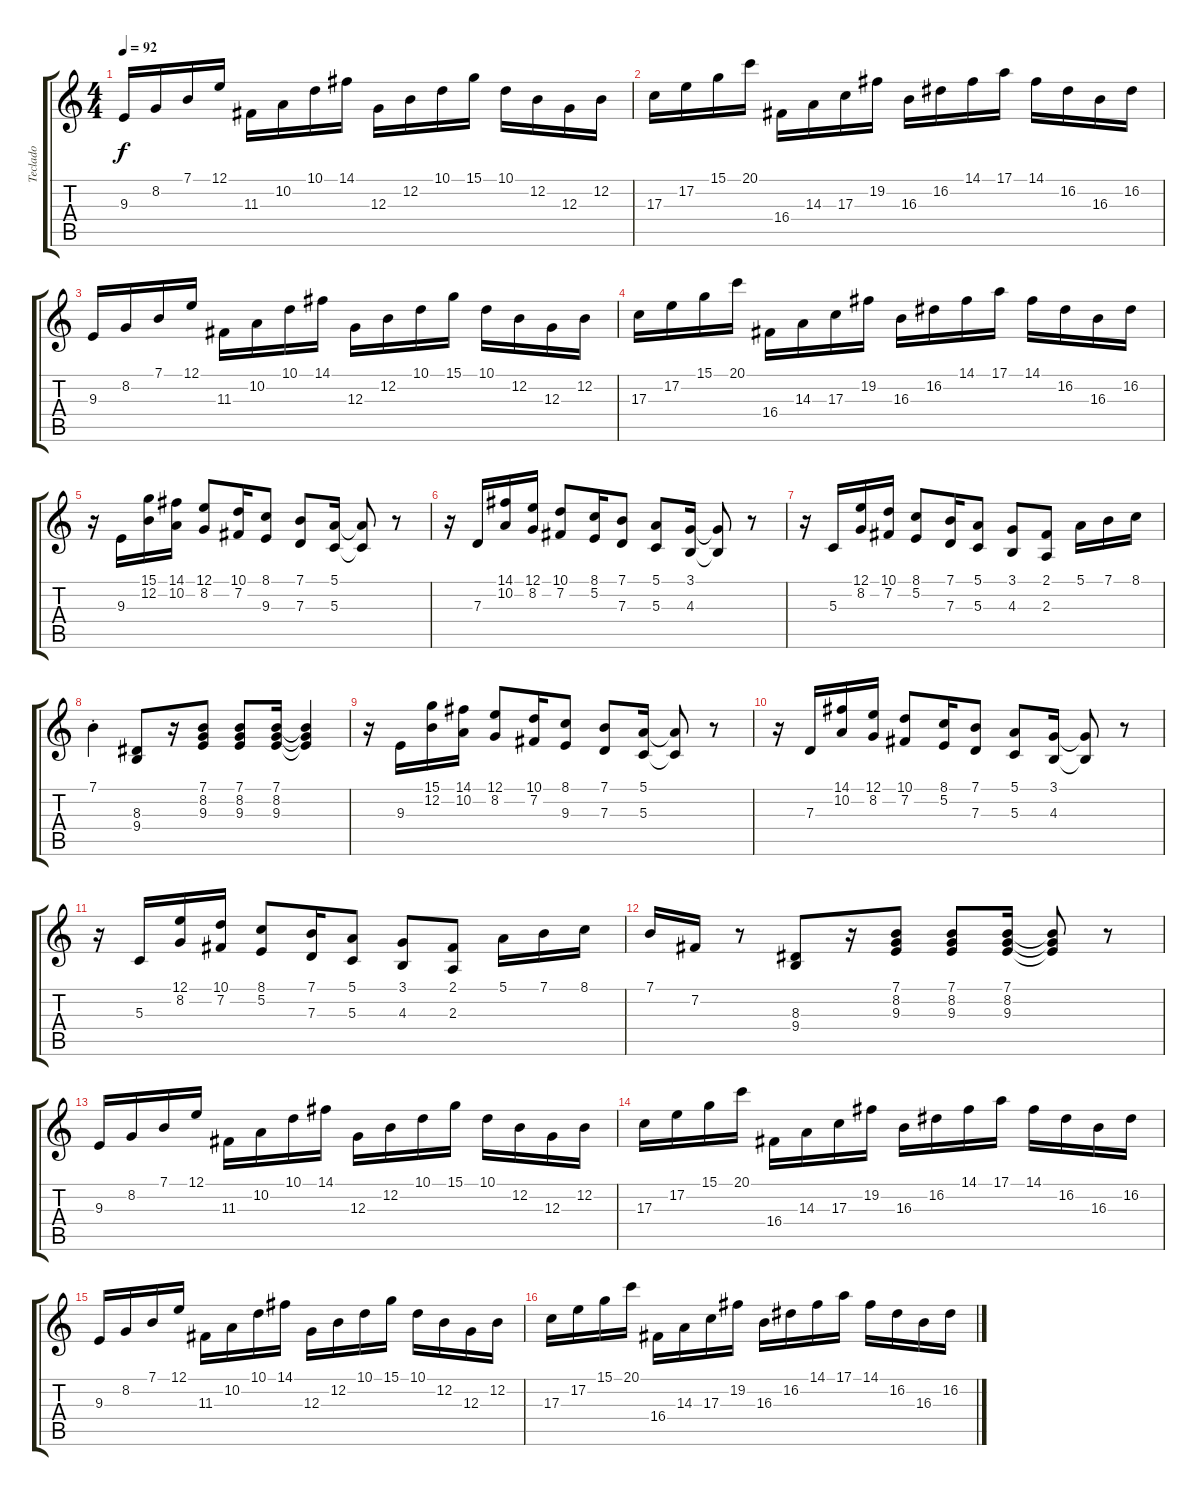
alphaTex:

\track ("Teclado" "Teclado") {instrument electricpiano1}
\staff {score tabs}
\tuning (E4 B3 G3 D3 A2 E2) {hide}
\ts (4 4)
\tempo 92
\clef g2
\ks c
9.3.16{dy f} 8.2.16 7.1.16 12.1.16 11.3.16 10.2.16 10.1.16 14.1.16 12.3.16 12.2.16 10.1.16 15.1.16 10.1.16 12.2.16 12.3.16 12.2.16 |
17.3.16 17.2.16 15.1.16 20.1.16 16.4.16 14.3.16 17.3.16 19.2.16 16.3.16 16.2.16 14.1.16 17.1.16 14.1.16 16.2.16 16.3.16 16.2.16 |
9.3.16 8.2.16 7.1.16 12.1.16 11.3.16 10.2.16 10.1.16 14.1.16 12.3.16 12.2.16 10.1.16 15.1.16 10.1.16 12.2.16 12.3.16 12.2.16 |
17.3.16 17.2.16 15.1.16 20.1.16 16.4.16 14.3.16 17.3.16 19.2.16 16.3.16 16.2.16 14.1.16 17.1.16 14.1.16 16.2.16 16.3.16 16.2.16 |
r.16 9.3.16 (15.1 12.2).16 (14.1 10.2).16 (12.1 8.2).8 (10.1 7.2).16 (8.1 9.3).8 (7.1 7.3).8 (5.1 5.3).16 (5.1{t} 5.3{t}).8 r.8 |
r.16 7.3.16 (14.1 10.2).16 (12.1 8.2).16 (10.1 7.2).8 (8.1 5.2).16 (7.1 7.3).8 (5.1 5.3).8 (3.1 4.3).16 (3.1{t} 4.3{t}).8 r.8 |
r.16 5.3.16 (12.1 8.2).16 (10.1 7.2).16 (8.1 5.2).8 (7.1 7.3).16 (5.1 5.3).8 (3.1 4.3).8 (2.1 2.3).8 5.1.16 7.1.16 8.1.16 |
7.1{st}.4 (8.3 9.4).8 r.16 (7.1 8.2 9.3).8 (7.1 8.2 9.3).8 (7.1 8.2 9.3).16 (7.1{t} 8.2{t} 9.3{t}).4 |
r.16 9.3.16 (15.1 12.2).16 (14.1 10.2).16 (12.1 8.2).8 (10.1 7.2).16 (8.1 9.3).8 (7.1 7.3).8 (5.1 5.3).16 (5.1{t} 5.3{t}).8 r.8 |
r.16 7.3.16 (14.1 10.2).16 (12.1 8.2).16 (10.1 7.2).8 (8.1 5.2).16 (7.1 7.3).8 (5.1 5.3).8 (3.1 4.3).16 (3.1{t} 4.3{t}).8 r.8 |
r.16 5.3.16 (12.1 8.2).16 (10.1 7.2).16 (8.1 5.2).8 (7.1 7.3).16 (5.1 5.3).8 (3.1 4.3).8 (2.1 2.3).8 5.1.16 7.1.16 8.1.16 |
7.1.16 7.2.16 r.8 (8.3 9.4).8 r.16 (7.1 8.2 9.3).8 (7.1 8.2 9.3).8 (7.1 8.2 9.3).16 (7.1{t} 8.2{t} 9.3{t}).8 r.8 |
9.3.16 8.2.16 7.1.16 12.1.16 11.3.16 10.2.16 10.1.16 14.1.16 12.3.16 12.2.16 10.1.16 15.1.16 10.1.16 12.2.16 12.3.16 12.2.16 |
17.3.16 17.2.16 15.1.16 20.1.16 16.4.16 14.3.16 17.3.16 19.2.16 16.3.16 16.2.16 14.1.16 17.1.16 14.1.16 16.2.16 16.3.16 16.2.16 |
9.3.16 8.2.16 7.1.16 12.1.16 11.3.16 10.2.16 10.1.16 14.1.16 12.3.16 12.2.16 10.1.16 15.1.16 10.1.16 12.2.16 12.3.16 12.2.16 |
17.3.16 17.2.16 15.1.16 20.1.16 16.4.16 14.3.16 17.3.16 19.2.16 16.3.16 16.2.16 14.1.16 17.1.16 14.1.16 16.2.16 16.3.16 16.2.16
